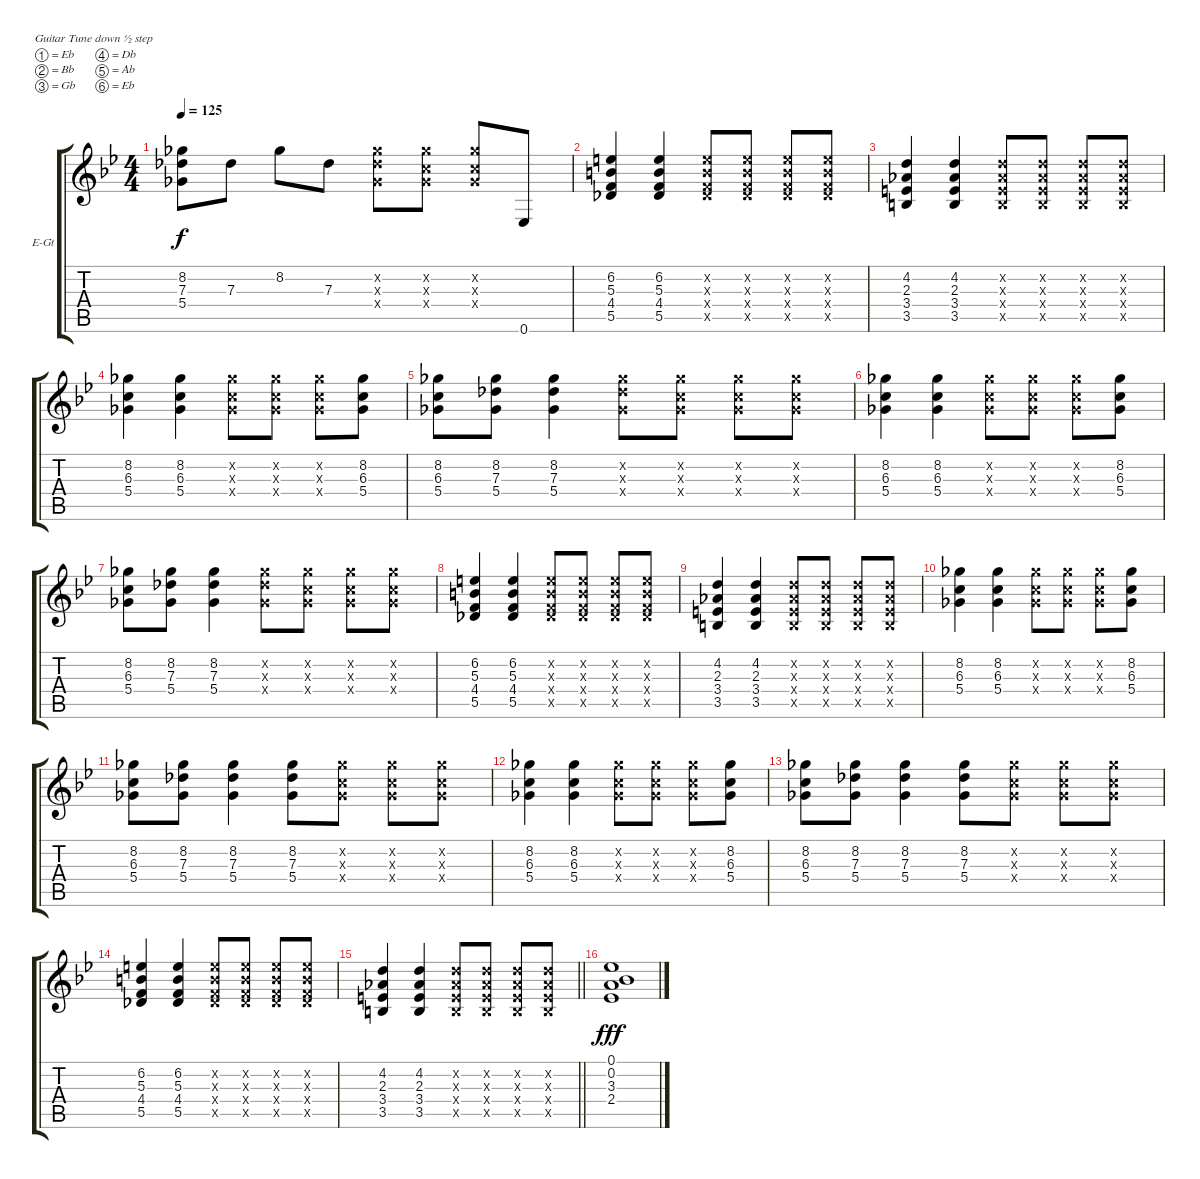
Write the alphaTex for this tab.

\bracketExtendMode groupsimilarinstruments
\firstSystemTrackNameOrientation horizontal
\otherSystemsTrackNameOrientation horizontal
\track ("Untitled" "E-Gt") {instrument overdrivenguitar}
\staff {score tabs}
\tuning (Eb4 Bb3 Gb3 Db3 Ab2 Eb2)
\ts (4 4)
\tempo 125
\clef g2
\ks bb
(8.2{t} 7.3{t} 5.4{t}).8{dy f} 7.3.8 8.2.8 7.3.8 (8.2{x} 7.3{x} 5.4{x}).8 (8.2{x} 6.3{x} 5.4{x}).8 (8.2{x} 6.3{x} 5.4{x}).8 0.6.8 |
(6.2 5.3 4.4 5.5).4 (6.2 5.3 4.4 5.5).4 (6.2{x} 5.3{x} 4.4{x} 5.5{x}).8 (6.2{x} 5.3{x} 4.4{x} 5.5{x}).8 (6.2{x} 5.3{x} 4.4{x} 5.5{x}).8 (6.2{x} 5.3{x} 4.4{x} 5.5{x}).8 |
(4.2 2.3 3.4 3.5).4 (4.2 2.3 3.4 3.5).4 (4.2{x} 2.3{x} 3.4{x} 3.5{x}).8 (4.2{x} 2.3{x} 3.4{x} 3.5{x}).8 (4.2{x} 2.3{x} 3.4{x} 3.5{x}).8 (4.2{x} 2.3{x} 3.4{x} 3.5{x}).8 |
(8.2 6.3 5.4).4 (8.2 6.3 5.4).4 (8.2{x} 6.3{x} 5.4{x}).8 (8.2{x} 6.3{x} 5.4{x}).8 (8.2{x} 6.3{x} 5.4{x}).8 (8.2 6.3 5.4).8 |
(8.2 6.3 5.4).8 (8.2 7.3 5.4).8 (8.2 7.3 5.4).4 (8.2{x} 7.3{x} 5.4{x}).8 (8.2{x} 6.3{x} 5.4{x}).8 (8.2{x} 6.3{x} 5.4{x}).8 (8.2{x} 6.3{x} 5.4{x}).8 |
(8.2 6.3 5.4).4 (8.2 6.3 5.4).4 (8.2{x} 6.3{x} 5.4{x}).8 (8.2{x} 6.3{x} 5.4{x}).8 (8.2{x} 6.3{x} 5.4{x}).8 (8.2 6.3 5.4).8 |
(8.2 6.3 5.4).8 (8.2 7.3 5.4).8 (8.2 7.3 5.4).4 (8.2{x} 7.3{x} 5.4{x}).8 (8.2{x} 6.3{x} 5.4{x}).8 (8.2{x} 6.3{x} 5.4{x}).8 (8.2{x} 6.3{x} 5.4{x}).8 |
(6.2 5.3 4.4 5.5).4 (6.2 5.3 4.4 5.5).4 (6.2{x} 5.3{x} 4.4{x} 5.5{x}).8 (6.2{x} 5.3{x} 4.4{x} 5.5{x}).8 (6.2{x} 5.3{x} 4.4{x} 5.5{x}).8 (6.2{x} 5.3{x} 4.4{x} 5.5{x}).8 |
(4.2 2.3 3.4 3.5).4 (4.2 2.3 3.4 3.5).4 (4.2{x} 2.3{x} 3.4{x} 3.5{x}).8 (4.2{x} 2.3{x} 3.4{x} 3.5{x}).8 (4.2{x} 2.3{x} 3.4{x} 3.5{x}).8 (4.2{x} 2.3{x} 3.4{x} 3.5{x}).8 |
(8.2 6.3 5.4).4 (8.2 6.3 5.4).4 (8.2{x} 6.3{x} 5.4{x}).8 (8.2{x} 6.3{x} 5.4{x}).8 (8.2{x} 6.3{x} 5.4{x}).8 (8.2 6.3 5.4).8 |
(8.2 6.3 5.4).8 (8.2 7.3 5.4).8 (8.2 7.3 5.4).4 (8.2 7.3 5.4).8 (8.2{x} 6.3{x} 5.4{x}).8 (8.2{x} 6.3{x} 5.4{x}).8 (8.2{x} 6.3{x} 5.4{x}).8 |
(8.2 6.3 5.4).4 (8.2 6.3 5.4).4 (8.2{x} 6.3{x} 5.4{x}).8 (8.2{x} 6.3{x} 5.4{x}).8 (8.2{x} 6.3{x} 5.4{x}).8 (8.2 6.3 5.4).8 |
(8.2 6.3 5.4).8 (8.2 7.3 5.4).8 (8.2 7.3 5.4).4 (8.2 7.3 5.4).8 (8.2{x} 6.3{x} 5.4{x}).8 (8.2{x} 6.3{x} 5.4{x}).8 (8.2{x} 6.3{x} 5.4{x}).8 |
(6.2 5.3 4.4 5.5).4 (6.2 5.3 4.4 5.5).4 (6.2{x} 5.3{x} 4.4{x} 5.5{x}).8 (6.2{x} 5.3{x} 4.4{x} 5.5{x}).8 (6.2{x} 5.3{x} 4.4{x} 5.5{x}).8 (6.2{x} 5.3{x} 4.4{x} 5.5{x}).8 |
\barLineRight lightlight
(4.2 2.3 3.4 3.5).4 (4.2 2.3 3.4 3.5).4 (4.2{x} 2.3{x} 3.4{x} 3.5{x}).8 (4.2{x} 2.3{x} 3.4{x} 3.5{x}).8 (4.2{x} 2.3{x} 3.4{x} 3.5{x}).8 (4.2{x} 2.3{x} 3.4{x} 3.5{x}).8 |
(0.1 0.2 3.3 2.4).1{dy fff}
